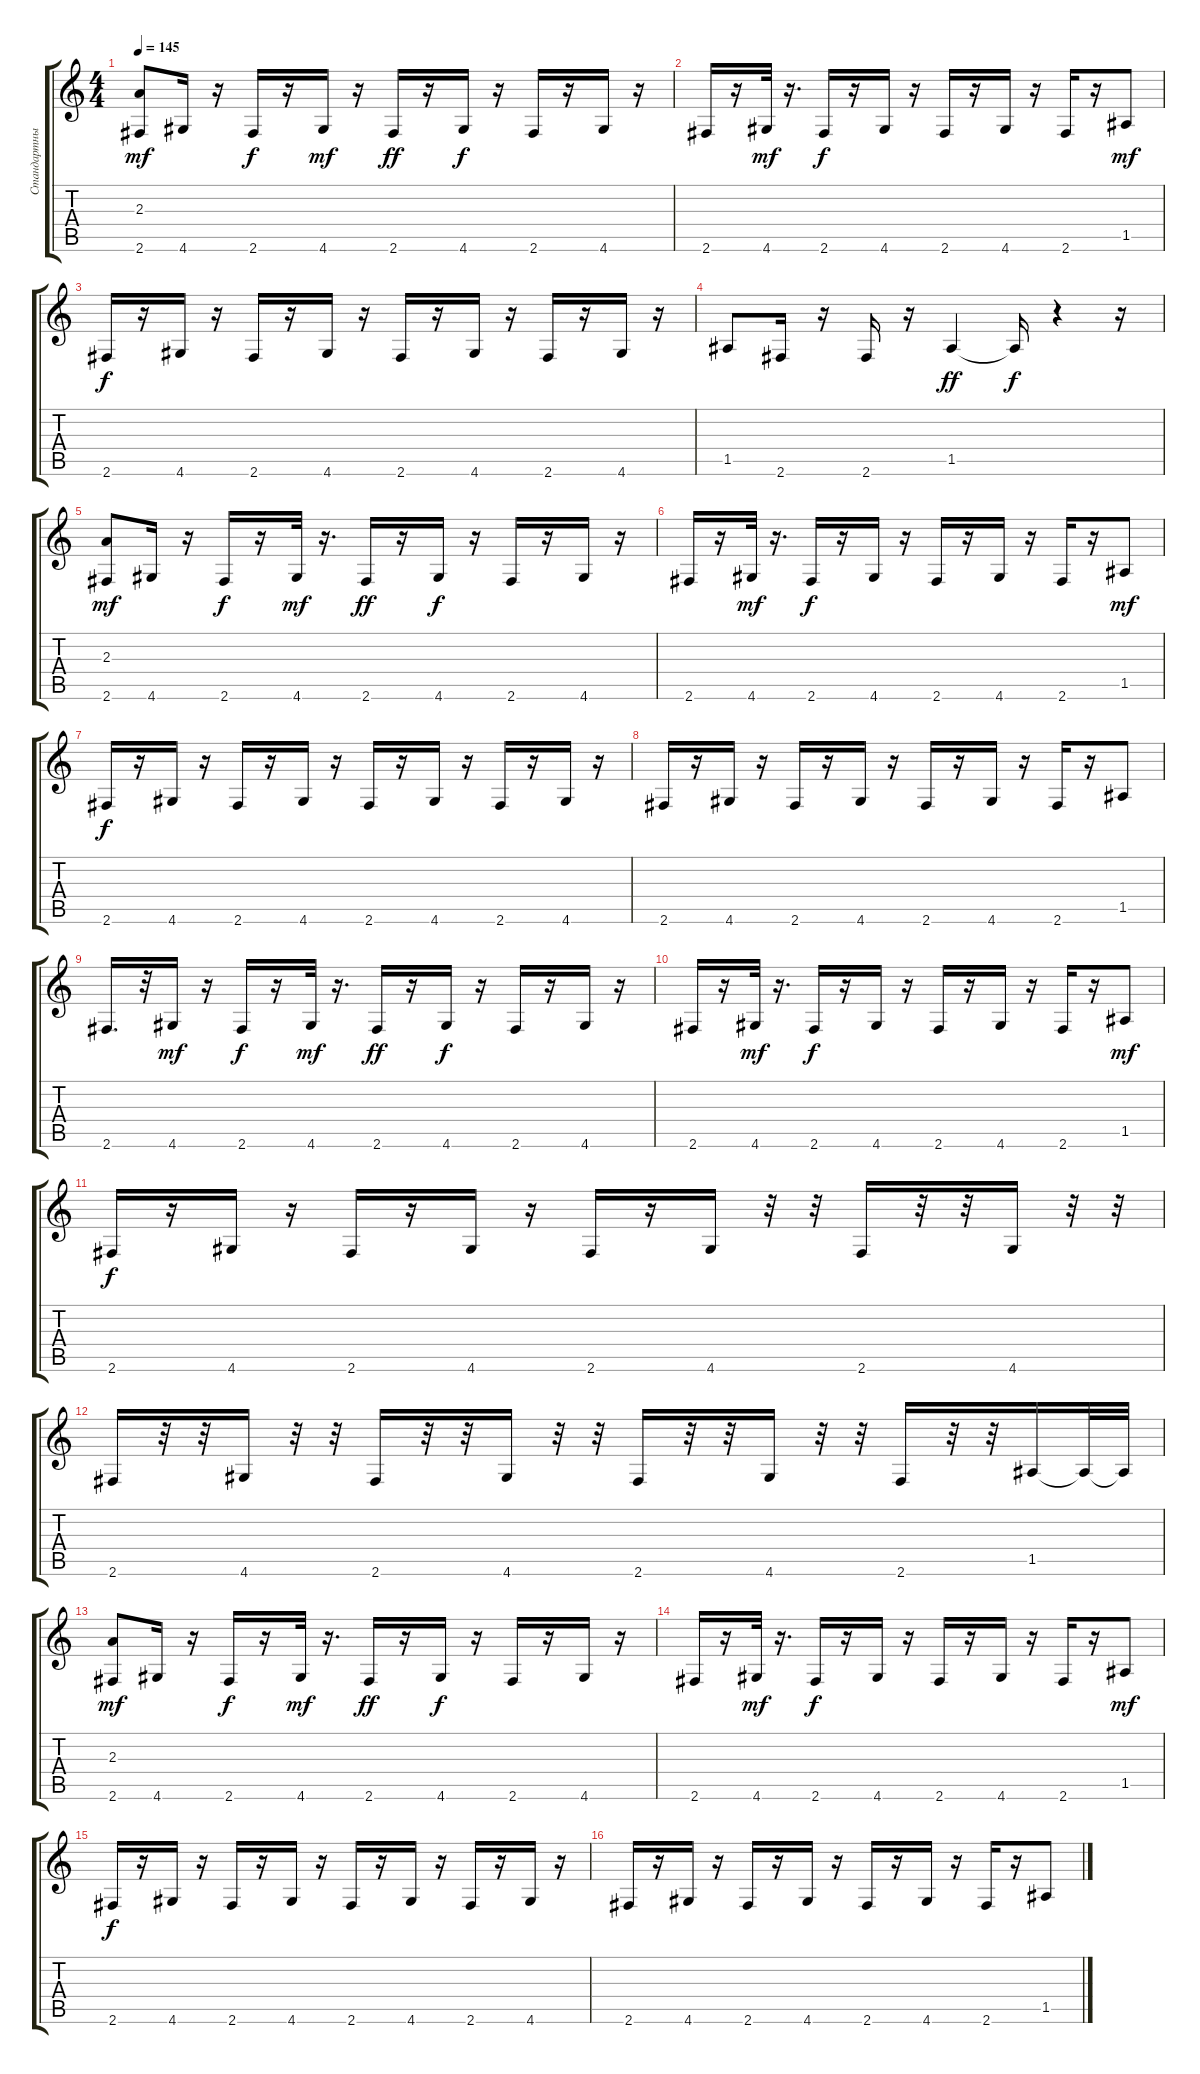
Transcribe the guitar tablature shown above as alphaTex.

\track ("Стандартный Набор" "Стандартны") {instrument electricbasspick}
\staff {score tabs}
\tuning (E4 B3 G3 D3 A2 E2) {hide}
\ts (4 4)
\tempo 145
\clef g2
\ks c
(2.3 2.6).8{dy mf} 4.6.16 r.16 2.6.16{dy f} r.16 4.6.16{dy mf} r.16 2.6.16{dy ff} r.16 4.6.16{dy f} r.16 2.6.16 r.16 4.6.16 r.16 |
2.6.16 r.16 4.6.32{dy mf} r.16{d} 2.6.16{dy f} r.16 4.6.16 r.16 2.6.16 r.16 4.6.16 r.16 2.6.16 r.16 1.5.8{dy mf} |
2.6.16{dy f} r.16 4.6.16 r.16 2.6.16 r.16 4.6.16 r.16 2.6.16 r.16 4.6.16 r.16 2.6.16 r.16 4.6.16 r.16 |
1.5.8 2.6.16 r.16 2.6.16 r.16 1.5.4{dy ff} 1.5{t}.16{dy f} r.4 r.16 |
(2.3 2.6).8{dy mf} 4.6.16 r.16 2.6.16{dy f} r.16 4.6.32{dy mf} r.16{d} 2.6.16{dy ff} r.16 4.6.16{dy f} r.16 2.6.16 r.16 4.6.16 r.16 |
2.6.16 r.16 4.6.32{dy mf} r.16{d} 2.6.16{dy f} r.16 4.6.16 r.16 2.6.16 r.16 4.6.16 r.16 2.6.16 r.16 1.5.8{dy mf} |
2.6.16{dy f} r.16 4.6.16 r.16 2.6.16 r.16 4.6.16 r.16 2.6.16 r.16 4.6.16 r.16 2.6.16 r.16 4.6.16 r.16 |
2.6.16 r.16 4.6.16 r.16 2.6.16 r.16 4.6.16 r.16 2.6.16 r.16 4.6.16 r.16 2.6.16 r.16 1.5.8 |
2.6.16{d} r.32 4.6.16{dy mf} r.16 2.6.16{dy f} r.16 4.6.32{dy mf} r.16{d} 2.6.16{dy ff} r.16 4.6.16{dy f} r.16 2.6.16 r.16 4.6.16 r.16 |
2.6.16 r.16 4.6.32{dy mf} r.16{d} 2.6.16{dy f} r.16 4.6.16 r.16 2.6.16 r.16 4.6.16 r.16 2.6.16 r.16 1.5.8{dy mf} |
2.6.16{dy f} r.16 4.6.16 r.16 2.6.16 r.16 4.6.16 r.16 2.6.16 r.16 4.6.16 r.32 r.32 2.6.16 r.32 r.32 4.6.16 r.32 r.32 |
2.6.16 r.32 r.32 4.6.16 r.32 r.32 2.6.16 r.32 r.32 4.6.16 r.32 r.32 2.6.16 r.32 r.32 4.6.16 r.32 r.32 2.6.16 r.32 r.32 1.5.16 1.5{t}.32 1.5{t}.32 |
(2.3 2.6).8{dy mf} 4.6.16 r.16 2.6.16{dy f} r.16 4.6.32{dy mf} r.16{d} 2.6.16{dy ff} r.16 4.6.16{dy f} r.16 2.6.16 r.16 4.6.16 r.16 |
2.6.16 r.16 4.6.32{dy mf} r.16{d} 2.6.16{dy f} r.16 4.6.16 r.16 2.6.16 r.16 4.6.16 r.16 2.6.16 r.16 1.5.8{dy mf} |
2.6.16{dy f} r.16 4.6.16 r.16 2.6.16 r.16 4.6.16 r.16 2.6.16 r.16 4.6.16 r.16 2.6.16 r.16 4.6.16 r.16 |
2.6.16 r.16 4.6.16 r.16 2.6.16 r.16 4.6.16 r.16 2.6.16 r.16 4.6.16 r.16 2.6.16 r.16 1.5.8
